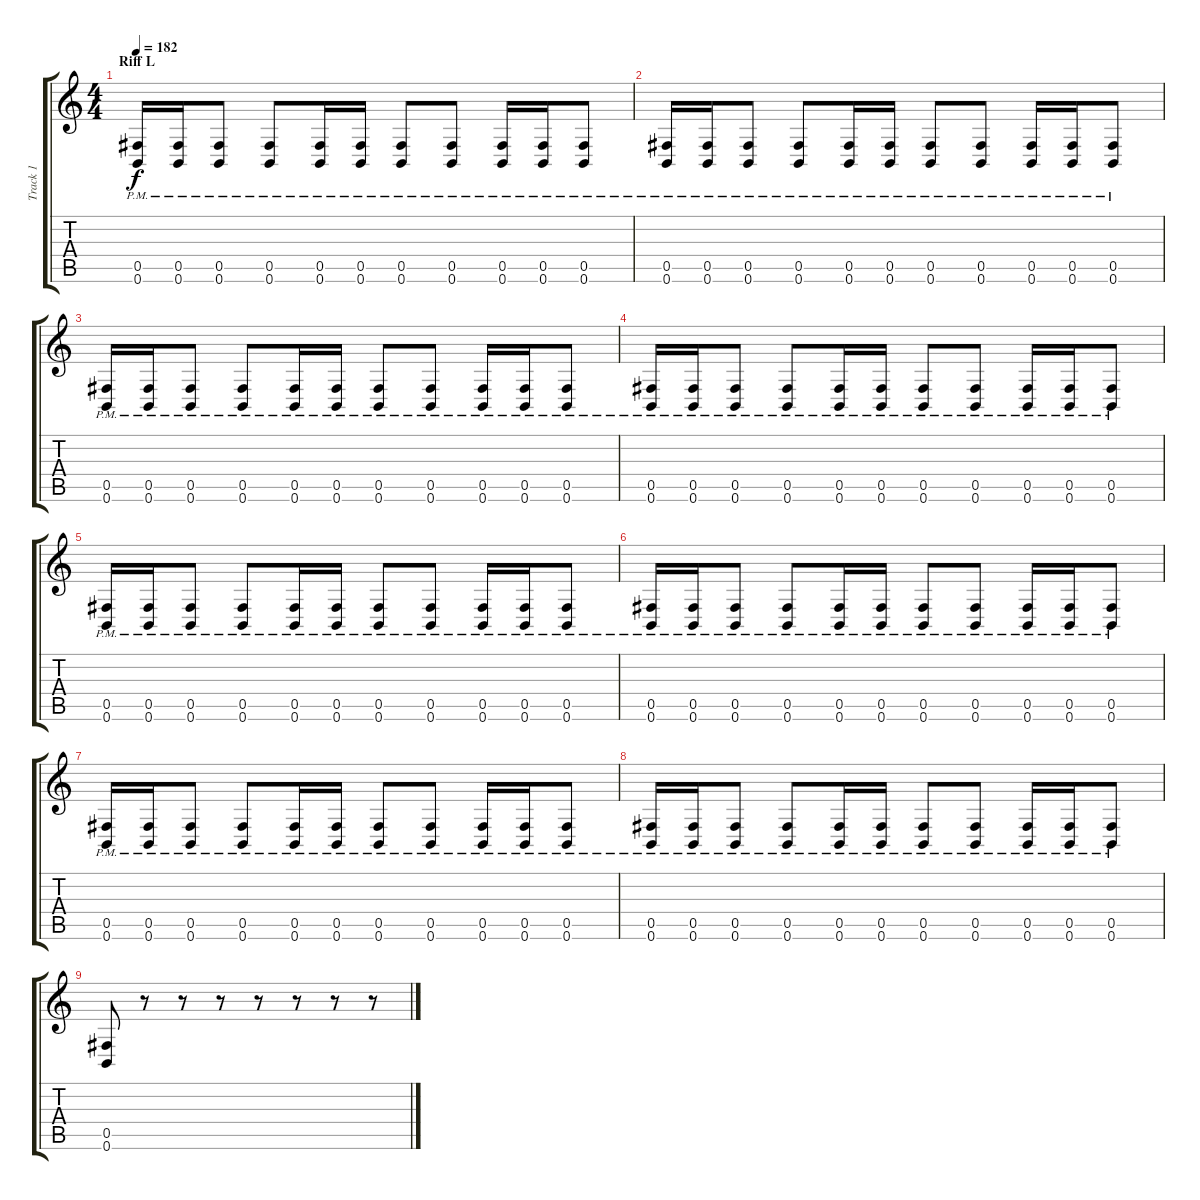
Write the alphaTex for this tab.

\track ("Track 1" "Track 1") {instrument overdrivenguitar}
\staff {score tabs}
\tuning (Db4 Ab3 E3 B2 Gb2 B1) {hide}
\ts (4 4)
\section ("" "Riff L")
\tempo 182
\clef g2
\ks c
(0.5{pm} 0.6{pm}).16{dy f} (0.5{pm} 0.6{pm}).16 (0.5{pm} 0.6{pm}).8 (0.5{pm} 0.6{pm}).8 (0.5{pm} 0.6{pm}).16 (0.5{pm} 0.6{pm}).16 (0.5{pm} 0.6{pm}).8 (0.5{pm} 0.6{pm}).8 (0.5{pm} 0.6{pm}).16 (0.5{pm} 0.6{pm}).16 (0.5{pm} 0.6{pm}).8 |
(0.5{pm} 0.6{pm}).16 (0.5{pm} 0.6{pm}).16 (0.5{pm} 0.6{pm}).8 (0.5{pm} 0.6{pm}).8 (0.5{pm} 0.6{pm}).16 (0.5{pm} 0.6{pm}).16 (0.5{pm} 0.6{pm}).8 (0.5{pm} 0.6{pm}).8 (0.5{pm} 0.6{pm}).16 (0.5{pm} 0.6{pm}).16 (0.5{pm} 0.6{pm}).8 |
(0.5{pm} 0.6{pm}).16 (0.5{pm} 0.6{pm}).16 (0.5{pm} 0.6{pm}).8 (0.5{pm} 0.6{pm}).8 (0.5{pm} 0.6{pm}).16 (0.5{pm} 0.6{pm}).16 (0.5{pm} 0.6{pm}).8 (0.5{pm} 0.6{pm}).8 (0.5{pm} 0.6{pm}).16 (0.5{pm} 0.6{pm}).16 (0.5{pm} 0.6{pm}).8 |
(0.5{pm} 0.6{pm}).16 (0.5{pm} 0.6{pm}).16 (0.5{pm} 0.6{pm}).8 (0.5{pm} 0.6{pm}).8 (0.5{pm} 0.6{pm}).16 (0.5{pm} 0.6{pm}).16 (0.5{pm} 0.6{pm}).8 (0.5{pm} 0.6{pm}).8 (0.5{pm} 0.6{pm}).16 (0.5{pm} 0.6{pm}).16 (0.5{pm} 0.6{pm}).8 |
(0.5{pm} 0.6{pm}).16 (0.5{pm} 0.6{pm}).16 (0.5{pm} 0.6{pm}).8 (0.5{pm} 0.6{pm}).8 (0.5{pm} 0.6{pm}).16 (0.5{pm} 0.6{pm}).16 (0.5{pm} 0.6{pm}).8 (0.5{pm} 0.6{pm}).8 (0.5{pm} 0.6{pm}).16 (0.5{pm} 0.6{pm}).16 (0.5{pm} 0.6{pm}).8 |
(0.5{pm} 0.6{pm}).16 (0.5{pm} 0.6{pm}).16 (0.5{pm} 0.6{pm}).8 (0.5{pm} 0.6{pm}).8 (0.5{pm} 0.6{pm}).16 (0.5{pm} 0.6{pm}).16 (0.5{pm} 0.6{pm}).8 (0.5{pm} 0.6{pm}).8 (0.5{pm} 0.6{pm}).16 (0.5{pm} 0.6{pm}).16 (0.5{pm} 0.6{pm}).8 |
(0.5{pm} 0.6{pm}).16 (0.5{pm} 0.6{pm}).16 (0.5{pm} 0.6{pm}).8 (0.5{pm} 0.6{pm}).8 (0.5{pm} 0.6{pm}).16 (0.5{pm} 0.6{pm}).16 (0.5{pm} 0.6{pm}).8 (0.5{pm} 0.6{pm}).8 (0.5{pm} 0.6{pm}).16 (0.5{pm} 0.6{pm}).16 (0.5{pm} 0.6{pm}).8 |
(0.5{pm} 0.6{pm}).16 (0.5{pm} 0.6{pm}).16 (0.5{pm} 0.6{pm}).8 (0.5{pm} 0.6{pm}).8 (0.5{pm} 0.6{pm}).16 (0.5{pm} 0.6{pm}).16 (0.5{pm} 0.6{pm}).8 (0.5{pm} 0.6{pm}).8 (0.5{pm} 0.6{pm}).16 (0.5{pm} 0.6{pm}).16 (0.5{pm} 0.6{pm}).8 |
(0.5 0.6).8 r.8 r.8 r.8 r.8 r.8 r.8 r.8
